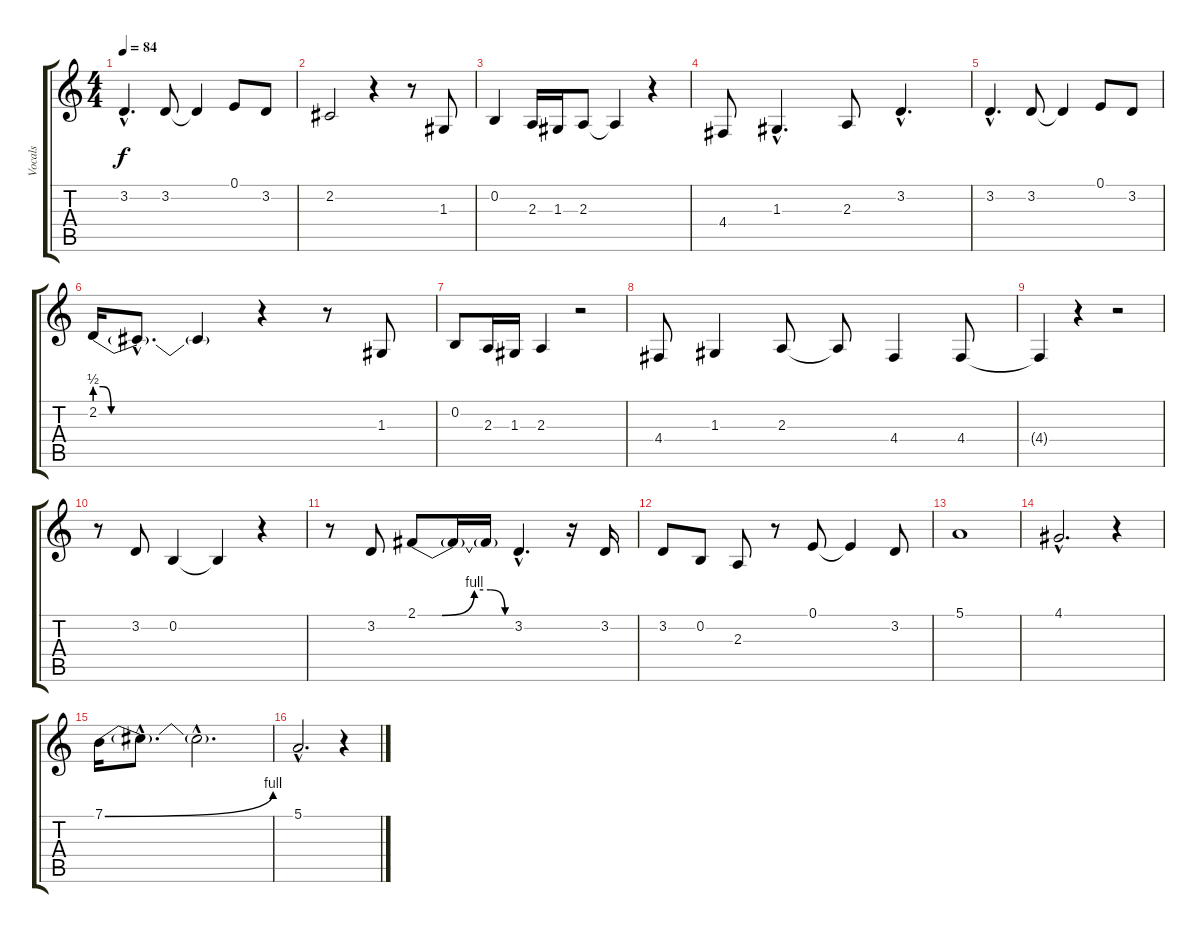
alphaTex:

\track ("Vocals" "Vocals") {instrument stringensemble1}
\staff {score tabs}
\tuning (E4 B3 G3 D3 A2 E2) {hide}
\ts (4 4)
\tempo 84
\clef g2
\ks c
3.2{hac}.4{d dy f instrument stringensemble1} 3.2.8 3.2{t}.4 0.1.8 3.2.8 |
2.2.2 r.4 r.8 1.3.8 |
0.2.4 2.3.16 1.3.16 2.3.8 2.3{t}.4 r.4 |
4.4.8 1.3{hac}.4{d} 2.3.8 3.2{hac}.4{d} |
3.2{hac}.4{d} 3.2.8 3.2{t}.4 0.1.8 3.2.8 |
2.2{be (custom 0 2 3 2 6 0 10 0 15 0 20 0 40 0 60 0)}.16 2.2{hac t}.8{d} 2.2{t}.4 r.4 r.8 1.3.8 |
0.2.8 2.3.16 1.3.16 2.3.4 r.2 |
4.4.8 1.3.4 2.3.8 2.3{t}.8 4.4.4 4.4.8 |
4.4{t}.4 r.4 r.2 |
r.8 3.2.8 0.2.4 0.2{t}.4 r.4 |
r.8 3.2.8 2.1{be (custom 0 0 15 0 35 4 45 4 54 0 60 0)}.8 2.1{t}.16 2.1{t}.16 3.2{hac}.4{d} r.16 3.2.16 |
3.2.8 0.2.8 2.3.8 r.8 0.1.8 0.1{t}.4 3.2.8 |
5.1.1 |
4.1{hac}.2{d} r.4 |
7.1{be (bend 0 0 60 4)}.16 7.1{hac t}.8{d} 7.1{hac t}.2{d} |
5.1{hac}.2{d} r.4
